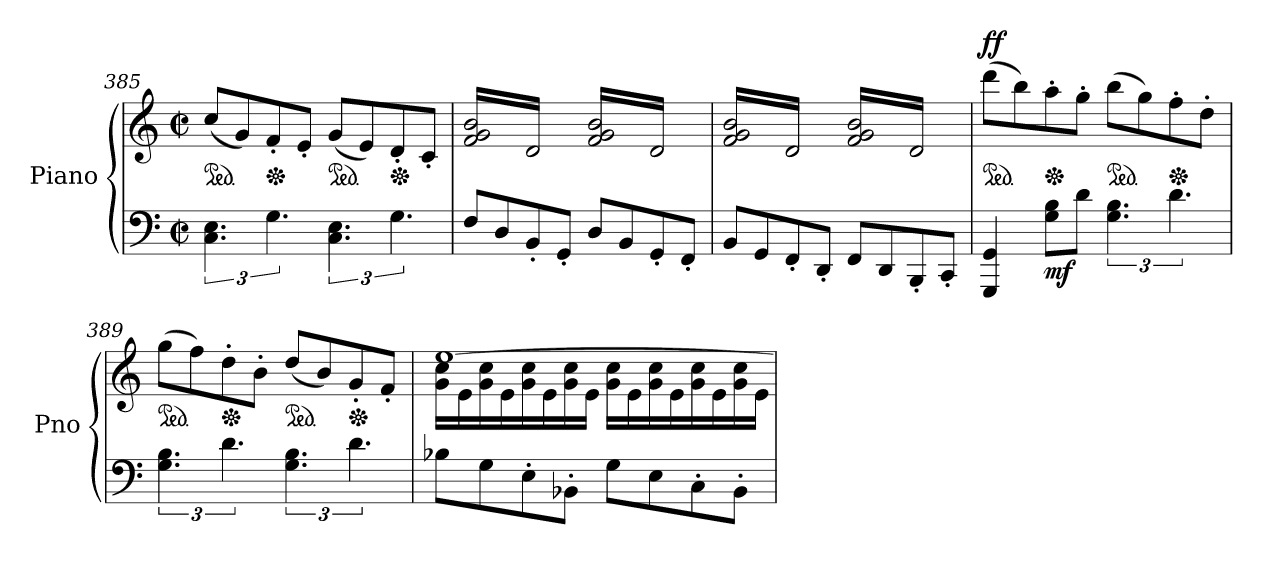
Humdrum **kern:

**kern	**kern	**dynam
*part1	*part1	*part1
*staff2	*staff1	*staff1/2
*I"Piano	*	*
*I'Pno	*	*
*clefF4	*clefG2	*
*k[]	*k[]	*
*M4/4	*M4/4	*
*met(c|)	*met(c|)	*
*	*ped	*
=385	=385	=385
6.C\ 6.E\	(<8cc/L	.
.	8g/)	.
*	*Xped	*
6.G\	8f'/	.
.	8e'/J	.
*	*ped	*
6.C\ 6.E\	(<8g/L	.
.	8e/)	.
*	*Xped	*
6.G\	8d'/	.
.	8c'/J	.
=386	=386	=386
!	!	!LO:DY:b=2
!	!	!LO:DY:n=1:a
*	*tremolo	*
8F/L	16f/ 16g/ 16b/LL	ff mf
.	16d/	.
8D/	16f/ 16g/ 16b/	.
.	16d/	.
8BB'/	16f/ 16g/ 16b/	.
.	16d/	.
8GG'/J	16f/ 16g/ 16b/	.
.	16d/JJ	.
8D/L	16f/ 16g/ 16b/LL	.
.	16d/	.
8BB/	16f/ 16g/ 16b/	.
.	16d/	.
8GG'/	16f/ 16g/ 16b/	.
.	16d/	.
8FF'/J	16f/ 16g/ 16b/	.
.	16d/JJ	.
=387	=387	=387
8BB/L	16f/ 16g/ 16b/LL	.
.	16d/	.
8GG/	16f/ 16g/ 16b/	.
.	16d/	.
8FF'/	16f/ 16g/ 16b/	.
.	16d/	.
8DD'/J	16f/ 16g/ 16b/	.
.	16d/JJ	.
8FF/L	16f/ 16g/ 16b/LL	.
.	16d/	.
8DD/	16f/ 16g/ 16b/	.
.	16d/	.
8BBB'/	16f/ 16g/ 16b/	.
.	16d/	.
8CC'/J	16f/ 16g/ 16b/	.
.	16d/JJ	.
*	*Xtremolo	*
=388	=388	=388
*	*ped	*
!	!	!LO:DY:a
4GGG/ 4GG/	(>8ddd\L	ff
.	.	.
.	8bb\)	.
.	.	.
*	*Xped	*
!	!	!LO:DY:b=2
8G\ 8B\L	8aa'\	mf
8d\J	8gg'\J	.
*	*ped	*
6.G\ 6.B\	(>8bb\L	.
.	8gg\)	.
*	*Xped	*
6.d\	8ff'\	.
.	8dd'\J	.
=389	=389	=389
*	*ped	*
6.G\ 6.B\	(>8gg\L	.
.	8ff\)	.
*	*Xped	*
6.d\	8dd'\	.
.	8b'\J	.
*	*ped	*
6.G\ 6.B\	(<8dd/L	.
.	8b/)	.
*	*Xped	*
6.d\	8g'/	.
.	8f'/J	.
=390	=390	=390
*	*^	*
!	!	!	!LO:DY:b=2
!	!	!	!LO:DY:n=1:a
*	*tremolo	*	*
8B-X\L	[1ee	16g\ 16cc\LL	ff mf
.	.	16e\	.
8G\	.	16g\ 16cc\	.
.	.	16e\	.
8E'\	.	16g\ 16cc\	.
.	.	16e\	.
8BB-X'\J	.	16g\ 16cc\	.
.	.	16e\JJ	.
8G\L	.	16g\ 16cc\LL	.
.	.	16e\	.
8E\	.	16g\ 16cc\	.
.	.	16e\	.
8C'\	.	16g\ 16cc\	.
.	.	16e\	.
8BB-'\J	.	16g\ 16cc\	.
.	.	16e\JJ	.
*	*Xtremolo	*	*
.	.	.	.
.	.	.	.
.	.	.	.
.	.	.	.
*	*v	*v	*
=	=	=
*-	*-	*-
